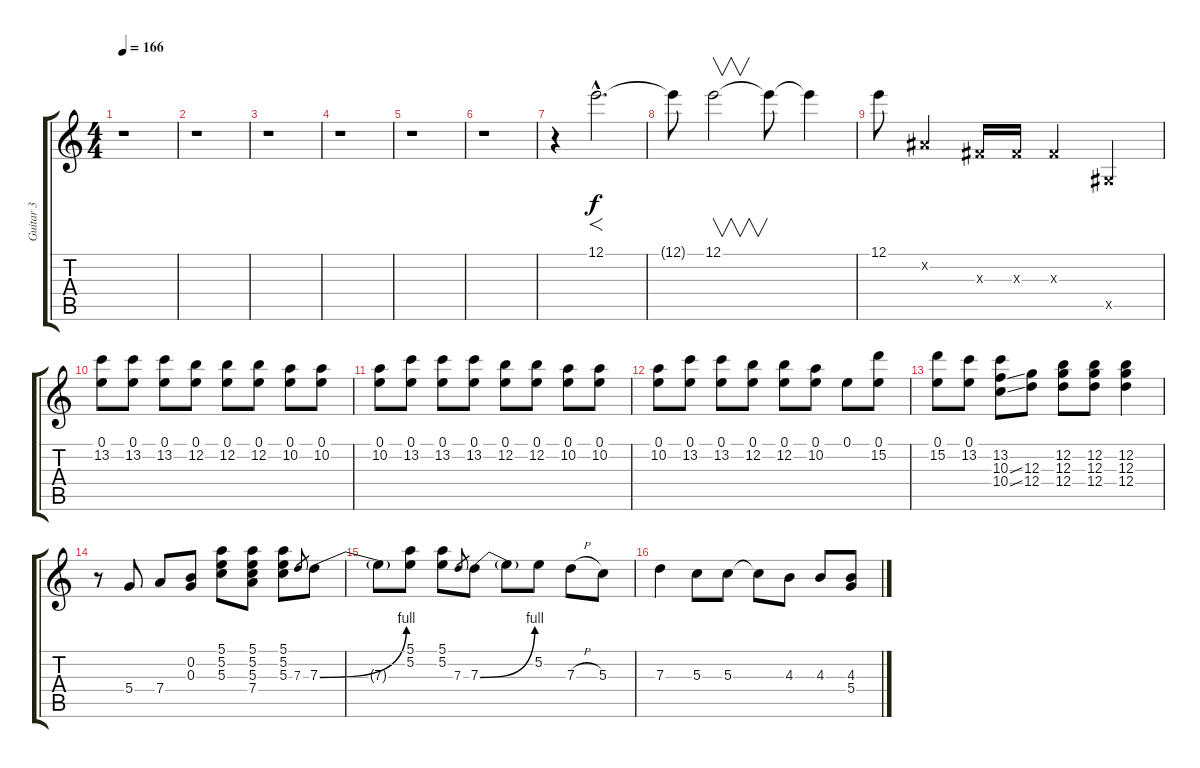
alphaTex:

\track ("Guitar 3" "Guitar 3") {instrument distortionguitar}
\staff {score tabs}
\tuning (E4 B3 G3 D3 A2 E2) {hide}
\ts (4 4)
\tempo 166
\clef g2
\ks c
r.1{dy f} |
r.1 |
r.1 |
r.1 |
r.1 |
r.1 |
r.4 12.1{hac}.2{f d} |
12.1{t}.8 12.1.2{v} 12.1{t}.8 12.1{t}.4 |
12.1.8 -1.2{x}.4 -1.3{x}.16 -1.3{x}.16 -1.3{x}.4 -1.5{x}.4 |
(0.1 13.2).8 (0.1 13.2).8 (0.1 13.2).8 (0.1 12.2).8 (0.1 12.2).8 (0.1 12.2).8 (0.1 10.2).8 (0.1 10.2).8 |
(0.1 10.2).8 (0.1 13.2).8 (0.1 13.2).8 (0.1 13.2).8 (0.1 12.2).8 (0.1 12.2).8 (0.1 10.2).8 (0.1 10.2).8 |
(0.1 10.2).8 (0.1 13.2).8 (0.1 13.2).8 (0.1 12.2).8 (0.1 12.2).8 (0.1 10.2).8 0.1.8 (0.1 15.2).8 |
(0.1 15.2).8 (0.1 13.2).8 (13.2 10.3{ss} 10.4{ss}).8 (12.3 12.4).8 (12.2 12.3 12.4).8 (12.2 12.3 12.4).8 (12.2 12.3 12.4).4 |
r.8 5.4.8 7.4.8 (0.2 0.3).8 (5.1 5.2 5.3).8 (5.1 5.2 5.3 7.4).8 (5.1 5.2 5.3).8 7.3.8{gr} 7.3{be (bend 0 0 60 4)}.8 |
7.3{t}.8 (5.1 5.2).8 (5.1 5.2).8 7.3.8{gr} 7.3{be (bend 0 0 60 4)}.8 7.3{t}.8 5.2.8 7.3{h}.8 5.3.8 |
7.3.4 5.3.8 5.3.8 5.3{t}.8 4.3.8 4.3.8 (4.3 5.4).8
